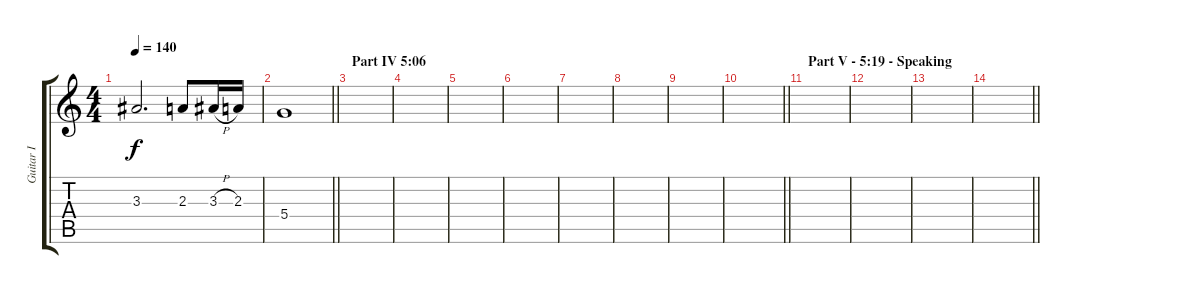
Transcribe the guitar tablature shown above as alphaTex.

\track ("Guitar I" "Guitar I") {instrument distortionguitar}
\staff {score tabs}
\tuning (E4 B3 G3 D3 A2 E2) {hide}
\ts (4 4)
\tempo 140
\clef g2
\ks c
3.3.2{d dy f} 2.3.8 3.3{h}.16 2.3.16 |
\barLineRight lightlight
5.4.1 |
\section ("" "Part IV 5:06")
|
|
|
|
|
|
|
\barLineRight lightlight
|
\section ("" "Part V - 5:19 - Speaking")
|
|
|
\barLineRight lightlight
